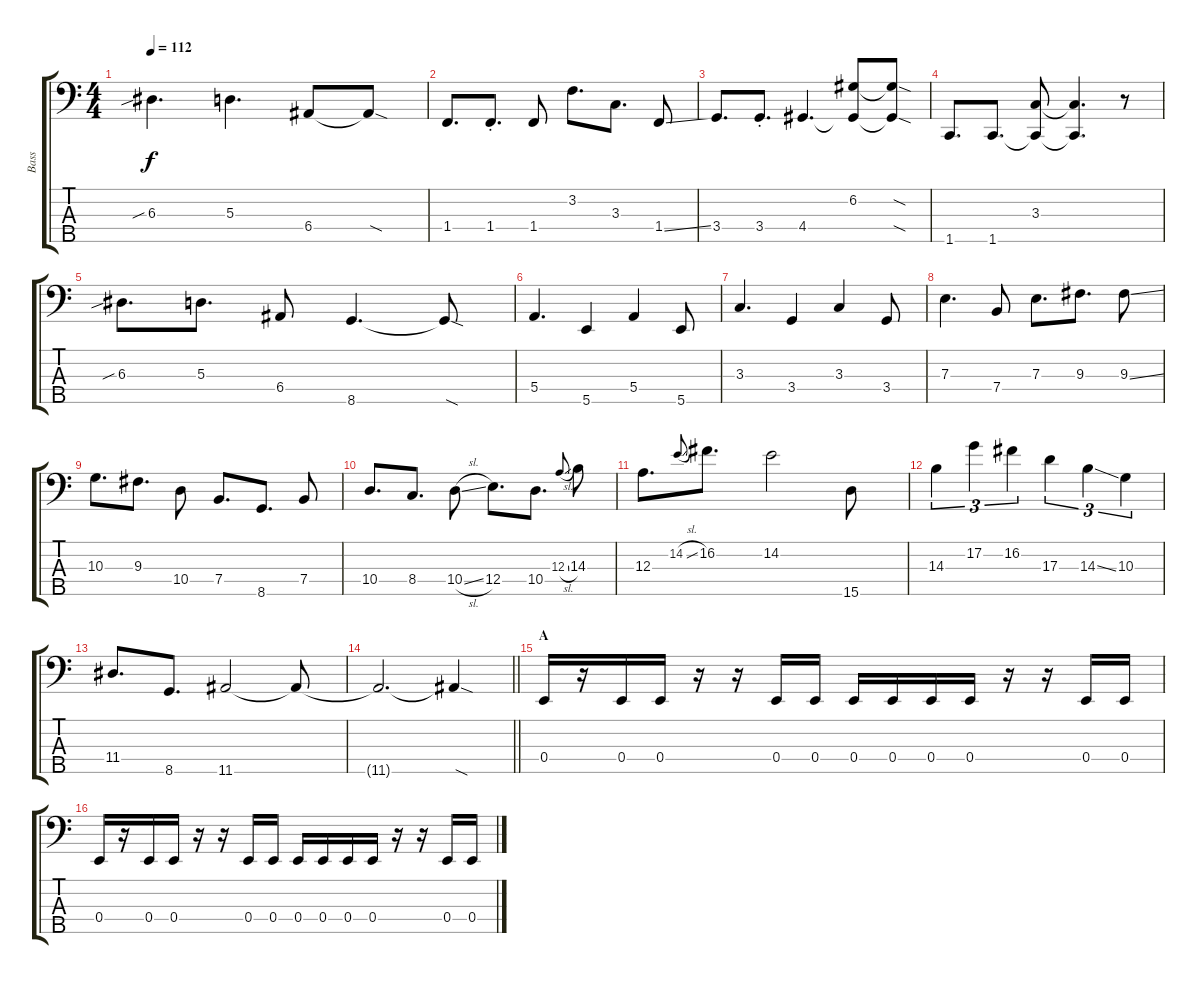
\track ("Bass" "Bass") {instrument fretlessbass}
\staff {score tabs}
\tuning (G2 D2 A1 E1 B0) {hide}
\ts (4 4)
\tempo 112
\clef f4
\ks c
6.3{sib}.4{d dy f} 5.3.4{d} 6.4.8 6.4{sod t}.8 |
1.4.8{d} 1.4{st}.8{d} 1.4.8 3.2.8{d} 3.3.8{d} 1.4{ss}.8 |
3.4.8{d} 3.4{st}.8{d} 4.4.4{d} (6.2 4.4{t}).8 (6.2{sod t} 4.4{sod t}).8 |
1.5.8{d} 1.5.8{d} (3.3 1.5{t}).8 (3.3{t} 1.5{t}).4{d} r.8 |
6.3{sib}.8{d} 5.3.8{d} 6.4.8 8.5.4{d} 8.5{sod t}.8 |
5.4.4{d} 5.5.4 5.4.4 5.5.8 |
3.3.4{d} 3.4.4 3.3.4 3.4.8 |
7.3.4{d} 7.4.8 7.3.8{d} 9.3.8{d} 9.3{ss}.8 |
10.3.8{d} 9.3.8{d} 10.4.8 7.4.8{d} 8.5.8{d} 7.4.8 |
10.4.8{d} 8.4.8{d} 10.4{sl}.8 12.4.8{d} 10.4.8{d} 12.3{sl}.8{gr onbeat} 14.3.8 |
12.3.8{d} 14.2{sl}.8{gr onbeat} 16.2.8{d} 14.2.2 15.5.8 |
14.3.4{tu (3 2)} 17.2.4{tu (3 2)} 16.2.4{tu (3 2)} 17.3.4{tu (3 2)} 14.3{ss}.4{tu (3 2)} 10.3.4{tu (3 2)} |
11.4.8{d} 8.5.8{d} 11.5.2 11.5{t}.8 |
\barLineRight lightlight
11.5{t}.2{d} 11.5{sod t}.4 |
\section ("" "A")
0.4.16 r.16 0.4.16 0.4.16 r.16 r.16 0.4.16 0.4.16 0.4.16 0.4.16 0.4.16 0.4.16 r.16 r.16 0.4.16 0.4.16 |
0.4.16 r.16 0.4.16 0.4.16 r.16 r.16 0.4.16 0.4.16 0.4.16 0.4.16 0.4.16 0.4.16 r.16 r.16 0.4.16 0.4.16
